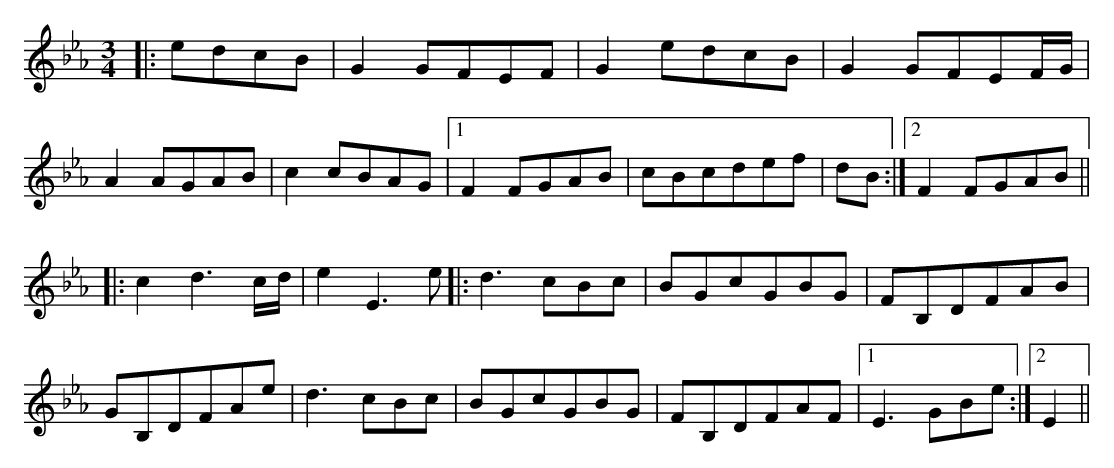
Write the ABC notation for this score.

X:1
M:3/4
K:Fdor
|:edcB|G2GFEF|G2edcB|G2GFEF/G/|
A2AGAB|c2cBAG|1 F2FGAB|cBcdef|dB:|2 F2FGAB||
|:c2d3c/d/|e2E3e|:d3cBc|BGcGBG|FB,DFAB|
GB,DFAe|d3cBc|BGcGBG|FB,DFAF|1 E3GBe:|2 E2||
